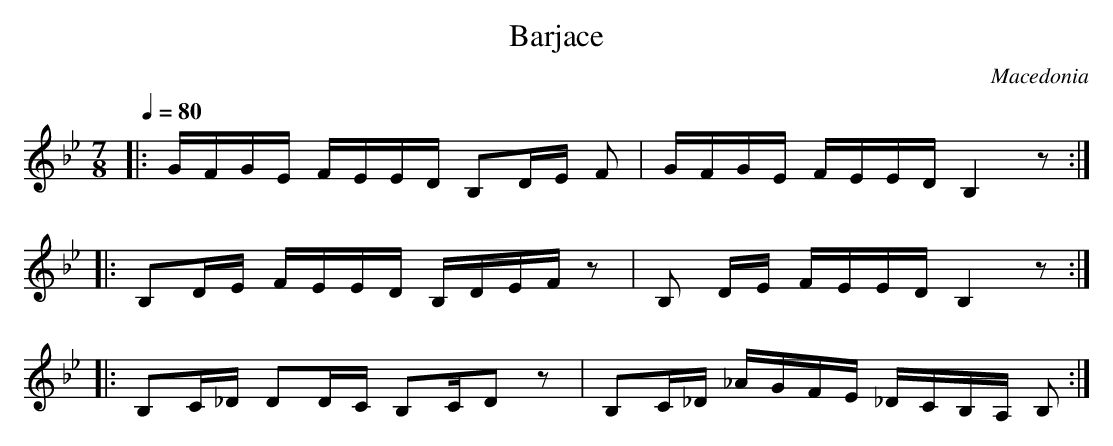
X:1
T: Barjace
O: Macedonia
M: 7/8
L: 1/8
Q:1/4=80
K: Bb
|:G/F/G/E/ F/E/E/D/ B,D/E/ F| G/F/G/E/ F/E/E/D/ B,2 z:|
|:B,D/E/ F/E/E/D/  B,/D/E/F/ z| B, D/E/ F/E/E/D/  B,2 z:|
|:B,C/_D/ DD/C/ B,C/D z|B,C/_D/ _A/G/F/E/ _D/C/B,/A,/ B, :|
